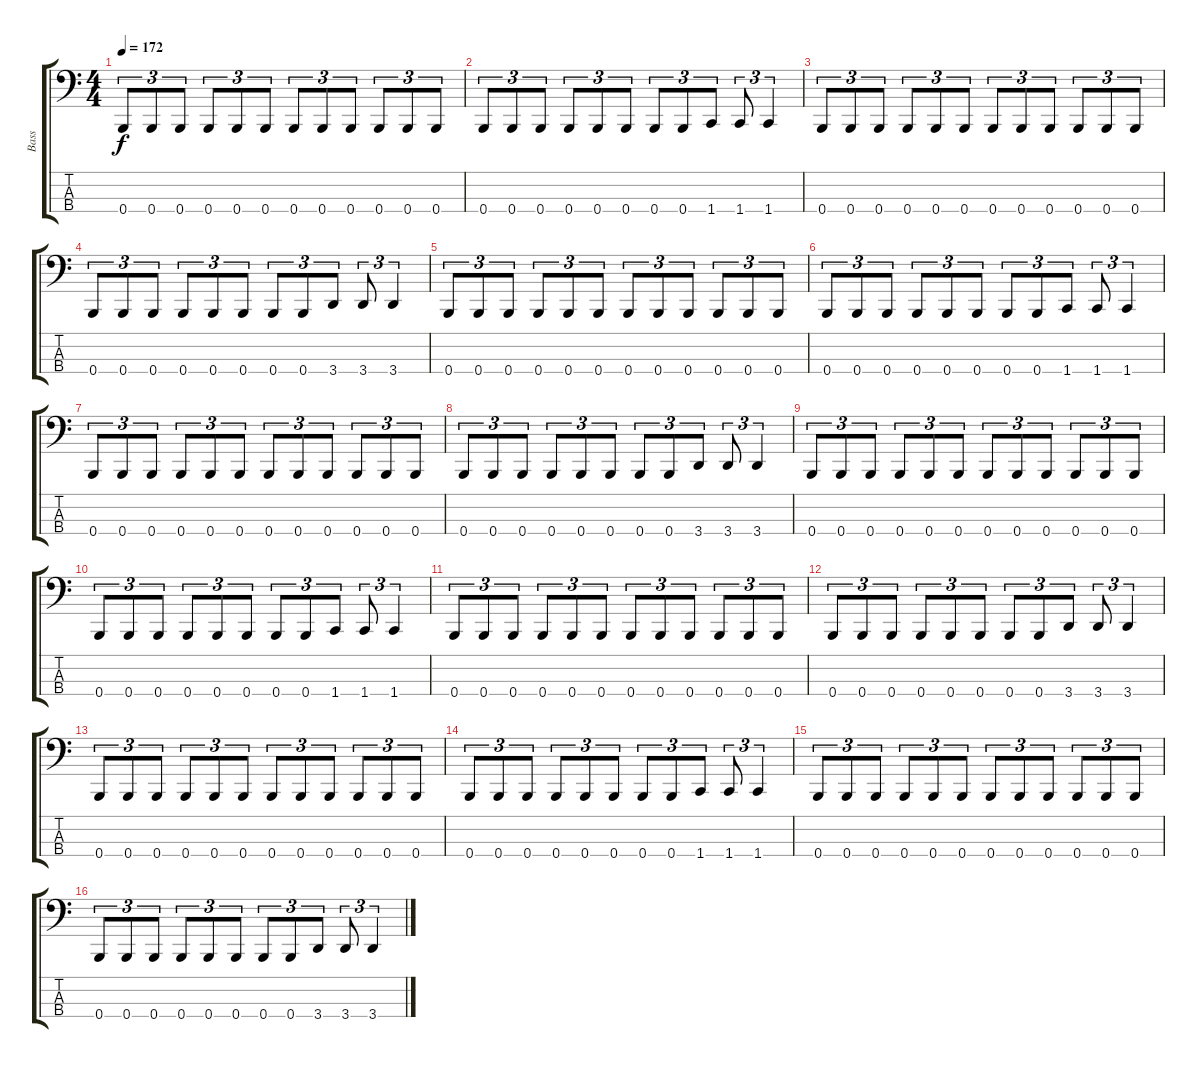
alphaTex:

\track ("Bass" "Bass") {instrument electricbasspick}
\staff {score tabs}
\tuning (E2 B1 Gb1 B0) {hide}
\ts (4 4)
\tempo 172
\clef f4
\ks c
0.4.8{tu (3 2) dy f} 0.4.8{tu (3 2)} 0.4.8{tu (3 2)} 0.4.8{tu (3 2)} 0.4.8{tu (3 2)} 0.4.8{tu (3 2)} 0.4.8{tu (3 2)} 0.4.8{tu (3 2)} 0.4.8{tu (3 2)} 0.4.8{tu (3 2)} 0.4.8{tu (3 2)} 0.4.8{tu (3 2)} |
0.4.8{tu (3 2)} 0.4.8{tu (3 2)} 0.4.8{tu (3 2)} 0.4.8{tu (3 2)} 0.4.8{tu (3 2)} 0.4.8{tu (3 2)} 0.4.8{tu (3 2)} 0.4.8{tu (3 2)} 1.4.8{tu (3 2)} 1.4.8{tu (3 2)} 1.4.4{tu (3 2)} |
0.4.8{tu (3 2)} 0.4.8{tu (3 2)} 0.4.8{tu (3 2)} 0.4.8{tu (3 2)} 0.4.8{tu (3 2)} 0.4.8{tu (3 2)} 0.4.8{tu (3 2)} 0.4.8{tu (3 2)} 0.4.8{tu (3 2)} 0.4.8{tu (3 2)} 0.4.8{tu (3 2)} 0.4.8{tu (3 2)} |
0.4.8{tu (3 2)} 0.4.8{tu (3 2)} 0.4.8{tu (3 2)} 0.4.8{tu (3 2)} 0.4.8{tu (3 2)} 0.4.8{tu (3 2)} 0.4.8{tu (3 2)} 0.4.8{tu (3 2)} 3.4.8{tu (3 2)} 3.4.8{tu (3 2)} 3.4.4{tu (3 2)} |
0.4.8{tu (3 2)} 0.4.8{tu (3 2)} 0.4.8{tu (3 2)} 0.4.8{tu (3 2)} 0.4.8{tu (3 2)} 0.4.8{tu (3 2)} 0.4.8{tu (3 2)} 0.4.8{tu (3 2)} 0.4.8{tu (3 2)} 0.4.8{tu (3 2)} 0.4.8{tu (3 2)} 0.4.8{tu (3 2)} |
0.4.8{tu (3 2)} 0.4.8{tu (3 2)} 0.4.8{tu (3 2)} 0.4.8{tu (3 2)} 0.4.8{tu (3 2)} 0.4.8{tu (3 2)} 0.4.8{tu (3 2)} 0.4.8{tu (3 2)} 1.4.8{tu (3 2)} 1.4.8{tu (3 2)} 1.4.4{tu (3 2)} |
0.4.8{tu (3 2)} 0.4.8{tu (3 2)} 0.4.8{tu (3 2)} 0.4.8{tu (3 2)} 0.4.8{tu (3 2)} 0.4.8{tu (3 2)} 0.4.8{tu (3 2)} 0.4.8{tu (3 2)} 0.4.8{tu (3 2)} 0.4.8{tu (3 2)} 0.4.8{tu (3 2)} 0.4.8{tu (3 2)} |
0.4.8{tu (3 2)} 0.4.8{tu (3 2)} 0.4.8{tu (3 2)} 0.4.8{tu (3 2)} 0.4.8{tu (3 2)} 0.4.8{tu (3 2)} 0.4.8{tu (3 2)} 0.4.8{tu (3 2)} 3.4.8{tu (3 2)} 3.4.8{tu (3 2)} 3.4.4{tu (3 2)} |
0.4.8{tu (3 2)} 0.4.8{tu (3 2)} 0.4.8{tu (3 2)} 0.4.8{tu (3 2)} 0.4.8{tu (3 2)} 0.4.8{tu (3 2)} 0.4.8{tu (3 2)} 0.4.8{tu (3 2)} 0.4.8{tu (3 2)} 0.4.8{tu (3 2)} 0.4.8{tu (3 2)} 0.4.8{tu (3 2)} |
0.4.8{tu (3 2)} 0.4.8{tu (3 2)} 0.4.8{tu (3 2)} 0.4.8{tu (3 2)} 0.4.8{tu (3 2)} 0.4.8{tu (3 2)} 0.4.8{tu (3 2)} 0.4.8{tu (3 2)} 1.4.8{tu (3 2)} 1.4.8{tu (3 2)} 1.4.4{tu (3 2)} |
0.4.8{tu (3 2)} 0.4.8{tu (3 2)} 0.4.8{tu (3 2)} 0.4.8{tu (3 2)} 0.4.8{tu (3 2)} 0.4.8{tu (3 2)} 0.4.8{tu (3 2)} 0.4.8{tu (3 2)} 0.4.8{tu (3 2)} 0.4.8{tu (3 2)} 0.4.8{tu (3 2)} 0.4.8{tu (3 2)} |
0.4.8{tu (3 2)} 0.4.8{tu (3 2)} 0.4.8{tu (3 2)} 0.4.8{tu (3 2)} 0.4.8{tu (3 2)} 0.4.8{tu (3 2)} 0.4.8{tu (3 2)} 0.4.8{tu (3 2)} 3.4.8{tu (3 2)} 3.4.8{tu (3 2)} 3.4.4{tu (3 2)} |
0.4.8{tu (3 2)} 0.4.8{tu (3 2)} 0.4.8{tu (3 2)} 0.4.8{tu (3 2)} 0.4.8{tu (3 2)} 0.4.8{tu (3 2)} 0.4.8{tu (3 2)} 0.4.8{tu (3 2)} 0.4.8{tu (3 2)} 0.4.8{tu (3 2)} 0.4.8{tu (3 2)} 0.4.8{tu (3 2)} |
0.4.8{tu (3 2)} 0.4.8{tu (3 2)} 0.4.8{tu (3 2)} 0.4.8{tu (3 2)} 0.4.8{tu (3 2)} 0.4.8{tu (3 2)} 0.4.8{tu (3 2)} 0.4.8{tu (3 2)} 1.4.8{tu (3 2)} 1.4.8{tu (3 2)} 1.4.4{tu (3 2)} |
0.4.8{tu (3 2)} 0.4.8{tu (3 2)} 0.4.8{tu (3 2)} 0.4.8{tu (3 2)} 0.4.8{tu (3 2)} 0.4.8{tu (3 2)} 0.4.8{tu (3 2)} 0.4.8{tu (3 2)} 0.4.8{tu (3 2)} 0.4.8{tu (3 2)} 0.4.8{tu (3 2)} 0.4.8{tu (3 2)} |
0.4.8{tu (3 2)} 0.4.8{tu (3 2)} 0.4.8{tu (3 2)} 0.4.8{tu (3 2)} 0.4.8{tu (3 2)} 0.4.8{tu (3 2)} 0.4.8{tu (3 2)} 0.4.8{tu (3 2)} 3.4.8{tu (3 2)} 3.4.8{tu (3 2)} 3.4.4{tu (3 2)}
